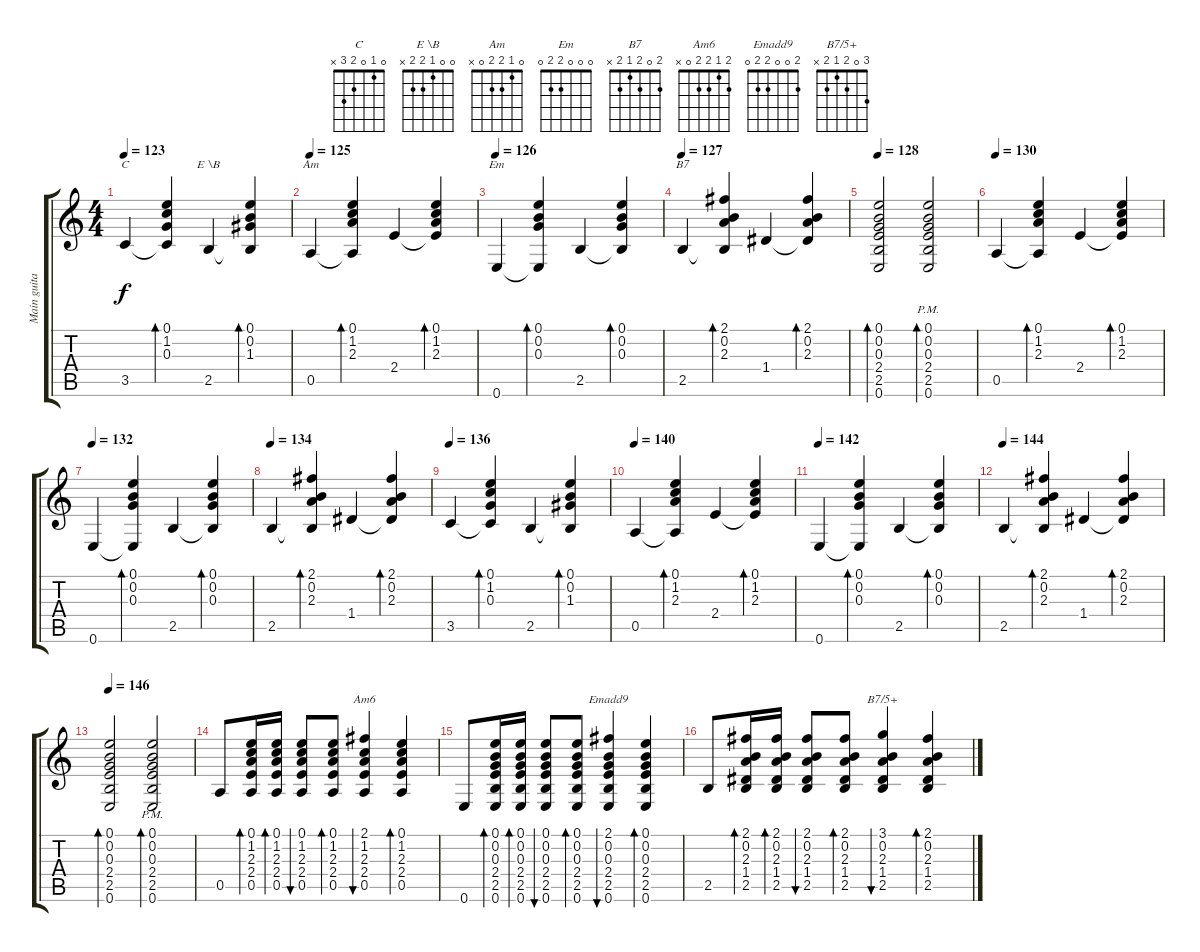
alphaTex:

\track ("Main guitar" "Main guita") {instrument acousticguitarsteel}
\staff {score tabs}
\tuning (E4 B3 G3 D3 A2 E2) {hide}
\chord ("C" 0 1 0 2 3 x)
\chord ("E \\B" 0 0 1 2 2 x)
\chord ("Am" 0 1 2 2 0 x)
\chord ("Em" 0 0 0 2 2 0)
\chord ("B7" 2 0 2 1 2 x)
\chord ("Am6" 2 1 2 2 0 x)
\chord ("Emadd9" 2 0 0 2 2 0)
\chord ("B7/5+" 3 0 2 1 2 x)
\ts (4 4)
\tempo 123
\clef g2
\ks c
3.5.4{ch "C" dy f} (0.1 1.2 0.3 3.5{t}).4{bd 120} 2.5.4{ch "E \\B"} (0.1 0.2 1.3 2.5{t}).4{bd 120} |
\tempo 125
0.5.4{ch "Am"} (0.1 1.2 2.3 0.5{t}).4{bd 120} 2.4.4 (0.1 1.2 2.3 2.4{t}).4{bd 120} |
\tempo 126
0.6.4{ch "Em"} (0.1 0.2 0.3 0.6{t}).4{bd 120} 2.5.4 (0.1 0.2 0.3 2.5{t}).4{bd 120} |
\tempo 127
2.5.4{ch "B7"} (2.1 0.2 2.3 2.5{t}).4{bd 120} 1.4.4 (2.1 0.2 2.3 1.4{t}).4{bd 120} |
\tempo 128
(0.1 0.2 0.3 2.4 2.5 0.6).2{bd 120} (0.1{pm} 0.2{pm} 0.3{pm} 2.4{pm} 2.5{pm} 0.6{pm}).2{bd 120} |
\tempo 130
0.5.4 (0.1 1.2 2.3 0.5{t}).4{bd 120} 2.4.4 (0.1 1.2 2.3 2.4{t}).4{bd 120} |
\tempo 132
0.6.4 (0.1 0.2 0.3 0.6{t}).4{bd 120} 2.5.4 (0.1 0.2 0.3 2.5{t}).4{bd 120} |
\tempo 134
2.5.4 (2.1 0.2 2.3 2.5{t}).4{bd 120} 1.4.4 (2.1 0.2 2.3 1.4{t}).4{bd 120} |
\tempo 136
3.5.4 (0.1 1.2 0.3 3.5{t}).4{bd 120} 2.5.4 (0.1 0.2 1.3 2.5{t}).4{bd 120} |
\tempo 140
0.5.4 (0.1 1.2 2.3 0.5{t}).4{bd 120} 2.4.4 (0.1 1.2 2.3 2.4{t}).4{bd 120} |
\tempo 142
0.6.4 (0.1 0.2 0.3 0.6{t}).4{bd 120} 2.5.4 (0.1 0.2 0.3 2.5{t}).4{bd 120} |
\tempo 144
2.5.4 (2.1 0.2 2.3 2.5{t}).4{bd 120} 1.4.4 (2.1 0.2 2.3 1.4{t}).4{bd 120} |
\tempo 146
(0.1 0.2 0.3 2.4 2.5 0.6).2{bd 120} (0.1{pm} 0.2{pm} 0.3{pm} 2.4{pm} 2.5{pm} 0.6{pm}).2{bd 120} |
0.5.8 (0.1 1.2 2.3 2.4 0.5).16{bd 120} (0.1 1.2 2.3 2.4 0.5).16{bd 120} (0.1 1.2 2.3 2.4 0.5).8{bu 120} (0.1 1.2 2.3 2.4 0.5).8{bd 120} (2.1 1.2 2.3 2.4 0.5).4{bu 120 ch "Am6"} (0.1 1.2 2.3 2.4 0.5).4{bd 120} |
0.6.8 (0.1 0.2 0.3 2.4 2.5 0.6).16{bd 120} (0.1 0.2 0.3 2.4 2.5 0.6).16{bd 120} (0.1 0.2 0.3 2.4 2.5 0.6).8{bu 120} (0.1 0.2 0.3 2.4 2.5 0.6).8{bd 120} (2.1 0.2 0.3 2.4 2.5 0.6).4{bu 120 ch "Emadd9"} (0.1 0.2 0.3 2.4 2.5 0.6).4{bd 120} |
2.5.8 (2.1 0.2 2.3 1.4 2.5).16{bd 120} (2.1 0.2 2.3 1.4 2.5).16{bd 120} (2.1 0.2 2.3 1.4 2.5).8{bu 120} (2.1 0.2 2.3 1.4 2.5).8{bd 120} (3.1 0.2 2.3 1.4 2.5).4{bu 120 ch "B7/5+"} (2.1 0.2 2.3 1.4 2.5).4{bd 120}
